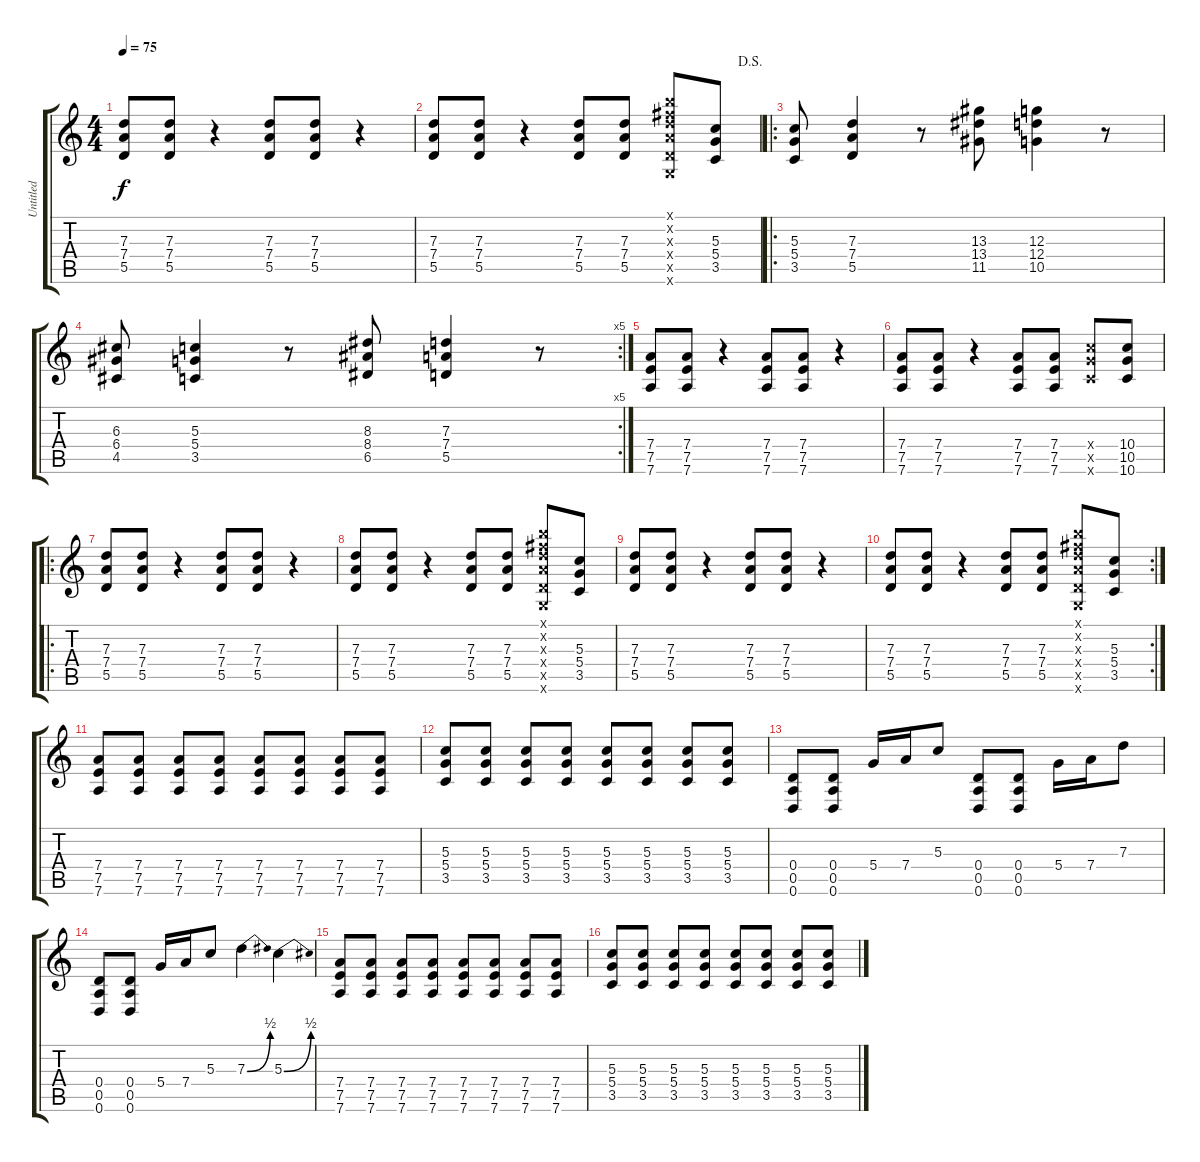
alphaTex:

\track ("Untitled" "Untitled") {instrument distortionguitar}
\staff {score tabs}
\tuning (E4 B3 G3 D3 A2 D2) {hide}
\ts (4 4)
\tempo 75
\clef g2
\ks c
(7.3 7.4 5.5).8{dy f} (7.3 7.4 5.5).8 r.4 (7.3 7.4 5.5).8 (7.3 7.4 5.5).8 r.4 |
\jump dalsegno
(7.3 7.4 5.5).8 (7.3 7.4 5.5).8 r.4 (7.3 7.4 5.5).8 (7.3 7.4 5.5).8 (7.1{x} 7.2{x} 7.3{x} 7.4{x} 5.5{x} 5.6{x}).8 (5.3 5.4 3.5).8 |
\ro
(5.3 5.4 3.5).8 (7.3 7.4 5.5).4 r.8 (13.3 13.4 11.5).8 (12.3 12.4 10.5).4 r.8 |
\rc 5
(6.3 6.4 4.5).8 (5.3 5.4 3.5).4 r.8 (8.3 8.4 6.5).8 (7.3 7.4 5.5).4 r.8 |
(7.4 7.5 7.6).8 (7.4 7.5 7.6).8 r.4 (7.4 7.5 7.6).8 (7.4 7.5 7.6).8 r.4 |
(7.4 7.5 7.6).8 (7.4 7.5 7.6).8 r.4 (7.4 7.5 7.6).8 (7.4 7.5 7.6).8 (10.4{x} 10.5{x} 10.6{x}).8 (10.4 10.5 10.6).8 |
\ro
(7.3 7.4 5.5).8 (7.3 7.4 5.5).8 r.4 (7.3 7.4 5.5).8 (7.3 7.4 5.5).8 r.4 |
(7.3 7.4 5.5).8 (7.3 7.4 5.5).8 r.4 (7.3 7.4 5.5).8 (7.3 7.4 5.5).8 (7.1{x} 7.2{x} 7.3{x} 7.4{x} 5.5{x} 5.6{x}).8 (5.3 5.4 3.5).8 |
(7.3 7.4 5.5).8 (7.3 7.4 5.5).8 r.4 (7.3 7.4 5.5).8 (7.3 7.4 5.5).8 r.4 |
\rc 2
(7.3 7.4 5.5).8 (7.3 7.4 5.5).8 r.4 (7.3 7.4 5.5).8 (7.3 7.4 5.5).8 (7.1{x} 7.2{x} 7.3{x} 7.4{x} 5.5{x} 5.6{x}).8 (5.3 5.4 3.5).8 |
(7.4 7.5 7.6).8 (7.4 7.5 7.6).8 (7.4 7.5 7.6).8 (7.4 7.5 7.6).8 (7.4 7.5 7.6).8 (7.4 7.5 7.6).8 (7.4 7.5 7.6).8 (7.4 7.5 7.6).8 |
(5.3 5.4 3.5).8 (5.3 5.4 3.5).8 (5.3 5.4 3.5).8 (5.3 5.4 3.5).8 (5.3 5.4 3.5).8 (5.3 5.4 3.5).8 (5.3 5.4 3.5).8 (5.3 5.4 3.5).8 |
(0.4 0.5 0.6).8 (0.4 0.5 0.6).8 5.4.16 7.4.16 5.3.8 (0.4 0.5 0.6).8 (0.4 0.5 0.6).8 5.4.16 7.4.16 7.3.8 |
(0.4 0.5 0.6).8 (0.4 0.5 0.6).8 5.4.16 7.4.16 5.3.8 7.3{be (bend 0 0 60 2)}.4 5.3{be (bend 0 0 60 2)}.4 |
(7.4 7.5 7.6).8 (7.4 7.5 7.6).8 (7.4 7.5 7.6).8 (7.4 7.5 7.6).8 (7.4 7.5 7.6).8 (7.4 7.5 7.6).8 (7.4 7.5 7.6).8 (7.4 7.5 7.6).8 |
(5.3 5.4 3.5).8 (5.3 5.4 3.5).8 (5.3 5.4 3.5).8 (5.3 5.4 3.5).8 (5.3 5.4 3.5).8 (5.3 5.4 3.5).8 (5.3 5.4 3.5).8 (5.3 5.4 3.5).8
